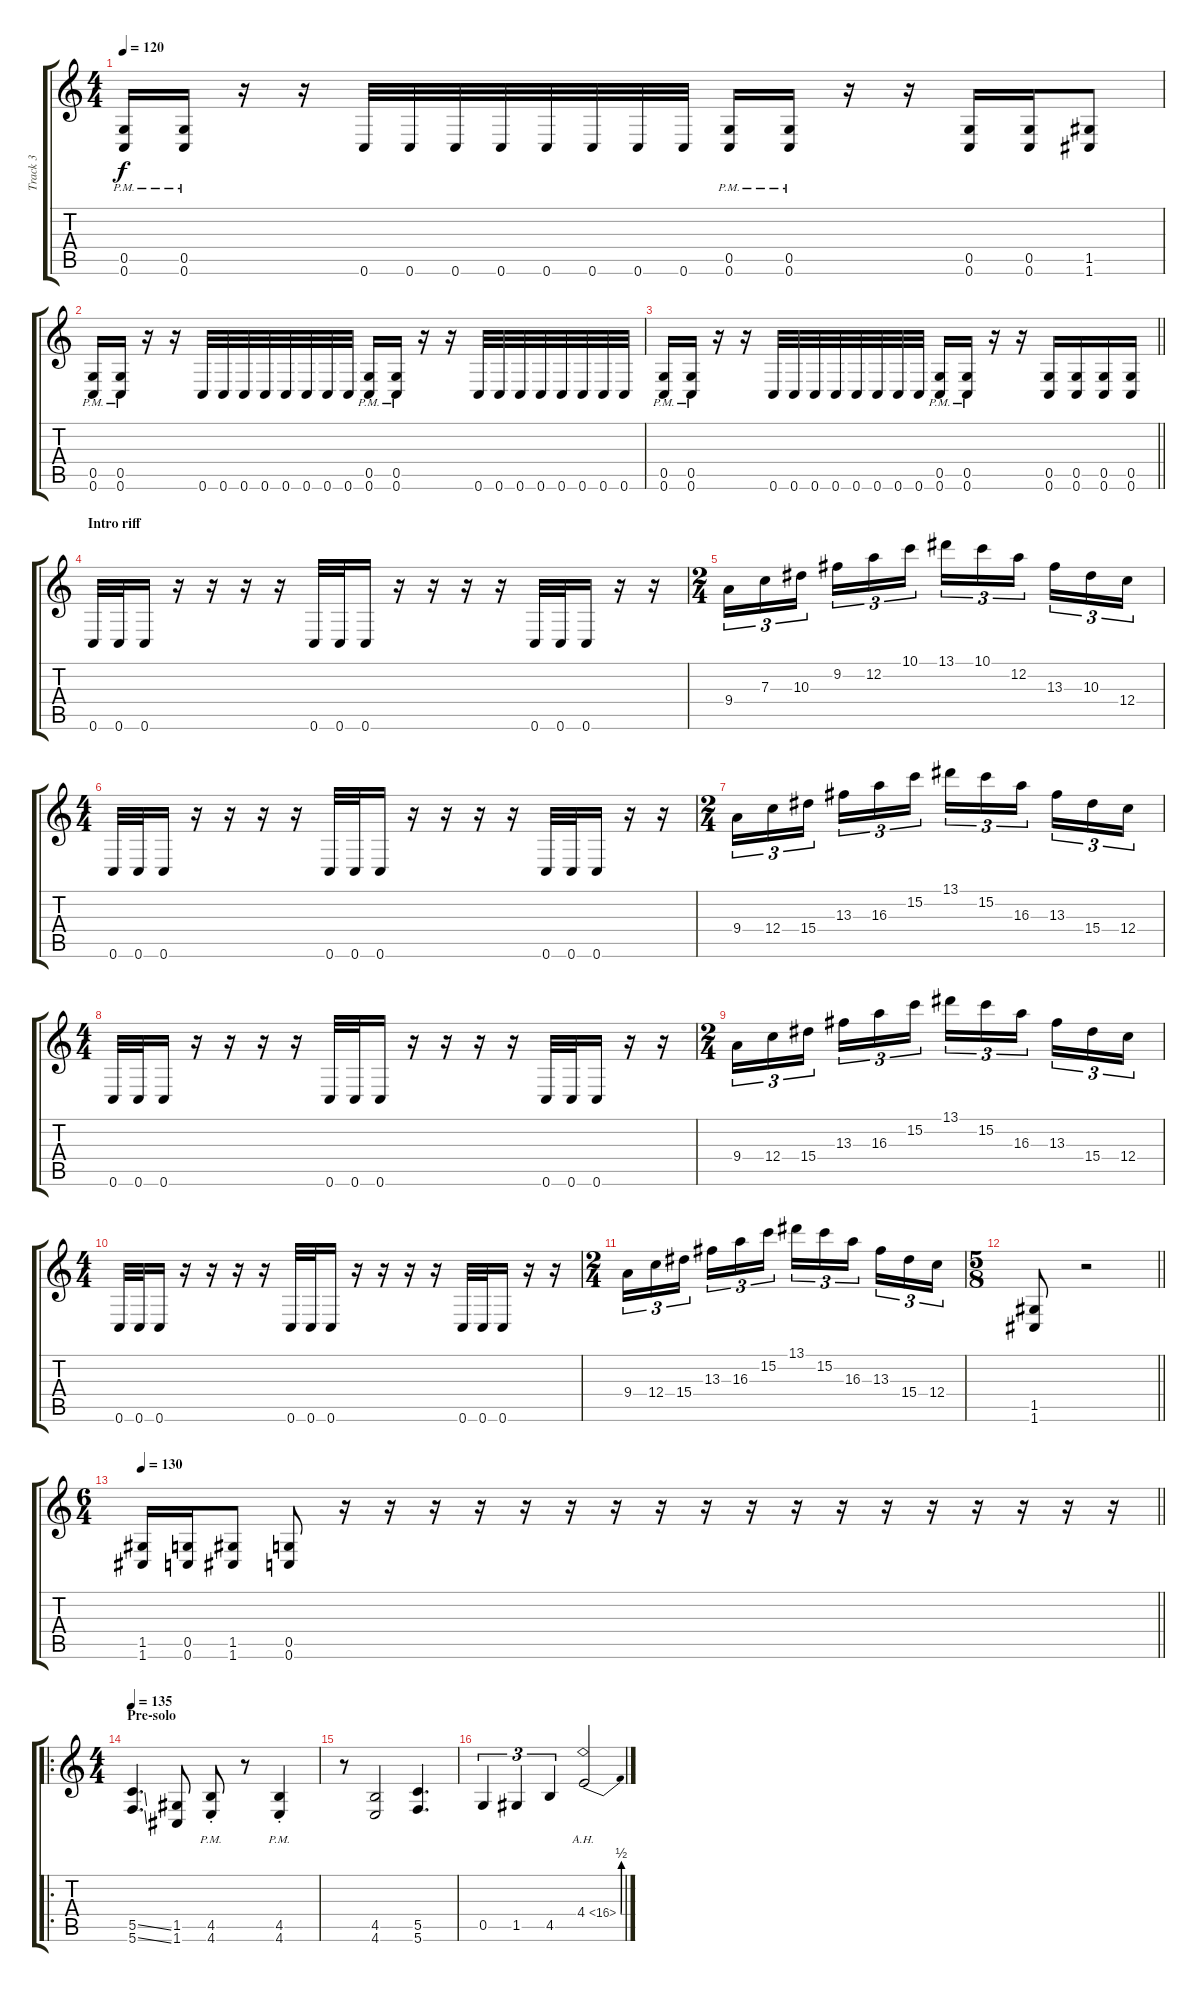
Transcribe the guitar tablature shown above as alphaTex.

\track ("Track 3" "Track 3") {instrument distortionguitar}
\staff {score tabs}
\tuning (D4 A3 F3 C3 G2 C2) {hide}
\ts (4 4)
\tempo 120
\clef g2
\ks c
(0.5{pm} 0.6{pm}).16{dy f} (0.5{pm} 0.6{pm}).16 r.16 r.16 0.6.32 0.6.32 0.6.32 0.6.32 0.6.32 0.6.32 0.6.32 0.6.32 (0.5{pm} 0.6{pm}).16 (0.5{pm} 0.6{pm}).16 r.16 r.16 (0.5 0.6).16 (0.5 0.6).16 (1.5 1.6).8 |
(0.5{pm} 0.6{pm}).16 (0.5{pm} 0.6{pm}).16 r.16 r.16 0.6.32 0.6.32 0.6.32 0.6.32 0.6.32 0.6.32 0.6.32 0.6.32 (0.5{pm} 0.6{pm}).16 (0.5{pm} 0.6{pm}).16 r.16 r.16 0.6.32 0.6.32 0.6.32 0.6.32 0.6.32 0.6.32 0.6.32 0.6.32 |
\barLineRight lightlight
(0.5{pm} 0.6{pm}).16 (0.5{pm} 0.6{pm}).16 r.16 r.16 0.6.32 0.6.32 0.6.32 0.6.32 0.6.32 0.6.32 0.6.32 0.6.32 (0.5{pm} 0.6{pm}).16 (0.5{pm} 0.6{pm}).16 r.16 r.16 (0.5 0.6).16 (0.5 0.6).16 (0.5 0.6).16 (0.5 0.6).16 |
\section ("" "Intro riff")
0.6.32 0.6.32 0.6.16 r.16 r.16 r.16 r.16 0.6.32 0.6.32 0.6.16 r.16 r.16 r.16 r.16 0.6.32 0.6.32 0.6.16 r.16 r.16 |
\ts (2 4)
9.4.16{tu (3 2)} 7.3.16{tu (3 2)} 10.3.16{tu (3 2) beam splitsecondary} 9.2.16{tu (3 2)} 12.2.16{tu (3 2)} 10.1.16{tu (3 2)} 13.1.16{tu (3 2)} 10.1.16{tu (3 2)} 12.2.16{tu (3 2) beam splitsecondary} 13.3.16{tu (3 2)} 10.3.16{tu (3 2)} 12.4.16{tu (3 2)} |
\ts (4 4)
0.6.32 0.6.32 0.6.16 r.16 r.16 r.16 r.16 0.6.32 0.6.32 0.6.16 r.16 r.16 r.16 r.16 0.6.32 0.6.32 0.6.16 r.16 r.16 |
\ts (2 4)
9.4.16{tu (3 2)} 12.4.16{tu (3 2)} 15.4.16{tu (3 2) beam splitsecondary} 13.3.16{tu (3 2)} 16.3.16{tu (3 2)} 15.2.16{tu (3 2)} 13.1.16{tu (3 2)} 15.2.16{tu (3 2)} 16.3.16{tu (3 2) beam splitsecondary} 13.3.16{tu (3 2)} 15.4.16{tu (3 2)} 12.4.16{tu (3 2)} |
\ts (4 4)
0.6.32 0.6.32 0.6.16 r.16 r.16 r.16 r.16 0.6.32 0.6.32 0.6.16 r.16 r.16 r.16 r.16 0.6.32 0.6.32 0.6.16 r.16 r.16 |
\ts (2 4)
9.4.16{tu (3 2)} 12.4.16{tu (3 2)} 15.4.16{tu (3 2) beam splitsecondary} 13.3.16{tu (3 2)} 16.3.16{tu (3 2)} 15.2.16{tu (3 2)} 13.1.16{tu (3 2)} 15.2.16{tu (3 2)} 16.3.16{tu (3 2) beam splitsecondary} 13.3.16{tu (3 2)} 15.4.16{tu (3 2)} 12.4.16{tu (3 2)} |
\ts (4 4)
0.6.32 0.6.32 0.6.16 r.16 r.16 r.16 r.16 0.6.32 0.6.32 0.6.16 r.16 r.16 r.16 r.16 0.6.32 0.6.32 0.6.16 r.16 r.16 |
\ts (2 4)
9.4.16{tu (3 2)} 12.4.16{tu (3 2)} 15.4.16{tu (3 2) beam splitsecondary} 13.3.16{tu (3 2)} 16.3.16{tu (3 2)} 15.2.16{tu (3 2)} 13.1.16{tu (3 2)} 15.2.16{tu (3 2)} 16.3.16{tu (3 2) beam splitsecondary} 13.3.16{tu (3 2)} 15.4.16{tu (3 2)} 12.4.16{tu (3 2)} |
\ts (5 8)
\barLineRight lightlight
(1.5 1.6).8 r.2 |
\ts (6 4)
\tempo 130
\barLineRight lightlight
(1.5 1.6).16 (0.5 0.6).16 (1.5 1.6).8 (0.5 0.6).8 r.16 r.16 r.16 r.16 r.16 r.16 r.16 r.16 r.16 r.16 r.16 r.16 r.16 r.16 r.16 r.16 r.16 r.16 |
\ro
\ts (4 4)
\section ("" "Pre-solo")
\tempo 135
(5.5{ss} 5.6{ss}).4{d} (1.5 1.6).8 (4.5{pm st} 4.6{pm st}).8 r.8 (4.5{pm st} 4.6{pm st}).4 |
r.8 (4.5 4.6).2 (5.5 5.6).4{d} |
0.5.4{tu (3 2)} 1.5.4{tu (3 2)} 4.5.4{tu (3 2)} 4.4{be (bend 0 0 60 2) ah 12}.2
